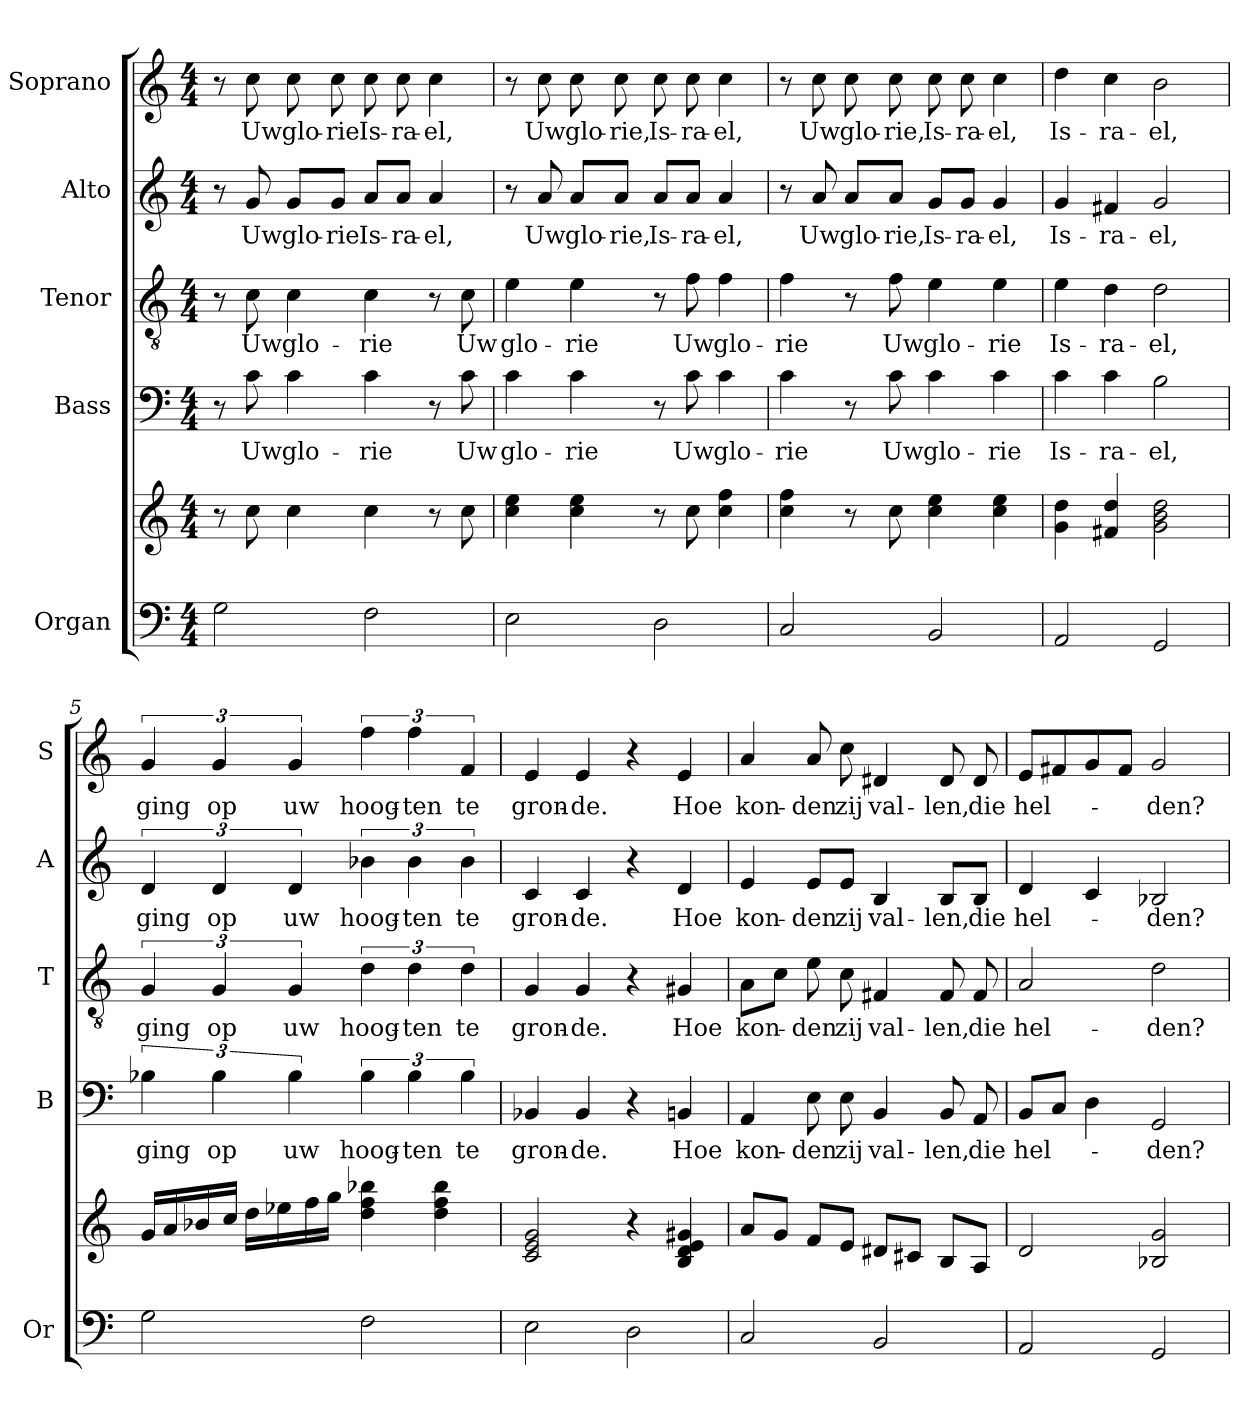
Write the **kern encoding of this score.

**kern	**kern	**kern	**text	**kern	**text	**kern	**text	**kern	**text
*part5	*part5	*part4	*part4	*part3	*part3	*part2	*part2	*part1	*part1
*staff6	*staff5	*staff4	*staff4	*staff3	*staff3	*staff2	*staff2	*staff1	*staff1
*I"Organ	*	*I"Bass	*	*I"Tenor	*	*I"Alto	*	*I"Soprano	*
*I'Or	*	*I'B	*	*I'T	*	*I'A	*	*I'S	*
*clefF4	*clefG2	*clefF4	*	*clefGv2	*	*clefG2	*	*clefG2	*
*k[]	*k[]	*k[]	*	*k[]	*	*k[]	*	*k[]	*
*C:	*C:	*C:	*	*C:	*	*C:	*	*C:	*
*M4/4	*M4/4	*M4/4	*	*M4/4	*	*M4/4	*	*M4/4	*
=1	=1	=1	=1	=1	=1	=1	=1	=1	=1
2G\	8r	8r	.	8r	.	8r	.	8r	.
!	!	!	!LO:LY:b	!	!LO:LY:b	!	!LO:LY:b	!	!LO:LY:b
.	8cc\	8c\	Uw	8c\	Uw	8g/	Uw	8cc\	Uw
!	!	!	!LO:LY:b	!	!LO:LY:b	!	!LO:LY:b	!	!LO:LY:b
.	4cc\	4c\	glo-	4c\	glo-	8g/L	glo-	8cc\	glo-
!	!	!	!	!	!	!	!LO:LY:b	!	!LO:LY:b
.	.	.	.	.	.	8g/J	-rie	8cc\	-rie
!	!	!	!LO:LY:b	!	!LO:LY:b	!	!LO:LY:b	!	!LO:LY:b
2F\	4cc\	4c\	-rie	4c\	-rie	8a/L	Is-	8cc\	Is-
!	!	!	!	!	!	!	!LO:LY:b	!	!LO:LY:b
.	.	.	.	.	.	8a/J	-ra-	8cc\	-ra-
!	!	!	!	!	!	!	!LO:LY:b	!	!LO:LY:b
.	8r	8r	.	8r	.	4a/	-el,	4cc\	-el,
!	!	!	!LO:LY:b	!	!LO:LY:b	!	!	!	!
.	8cc\	8c\	Uw	8c\	Uw	.	.	.	.
=2	=2	=2	=2	=2	=2	=2	=2	=2	=2
!	!	!	!LO:LY:b	!	!LO:LY:b	!	!	!	!
2E\	4cc\ 4ee\	4c\	glo-	4e\	glo-	8r	.	8r	.
!	!	!	!	!	!	!	!LO:LY:b	!	!LO:LY:b
.	.	.	.	.	.	8a/	Uw	8cc\	Uw
!	!	!	!LO:LY:b	!	!LO:LY:b	!	!LO:LY:b	!	!LO:LY:b
.	4cc\ 4ee\	4c\	-rie	4e\	-rie	8a/L	glo-	8cc\	glo-
!	!	!	!	!	!	!	!LO:LY:b	!	!LO:LY:b
.	.	.	.	.	.	8a/J	-rie,	8cc\	-rie,
!	!	!	!	!	!	!	!LO:LY:b	!	!LO:LY:b
2D\	8r	8r	.	8r	.	8a/L	Is-	8cc\	Is-
!	!	!	!LO:LY:b	!	!LO:LY:b	!	!LO:LY:b	!	!LO:LY:b
.	8cc\	8c\	Uw	8f\	Uw	8a/J	-ra-	8cc\	-ra-
!	!	!	!LO:LY:b	!	!LO:LY:b	!	!LO:LY:b	!	!LO:LY:b
.	4cc\ 4ff\	4c\	glo-	4f\	glo-	4a/	-el,	4cc\	-el,
=3	=3	=3	=3	=3	=3	=3	=3	=3	=3
!	!	!	!LO:LY:b	!	!LO:LY:b	!	!	!	!
2C/	4cc\ 4ff\	4c\	-rie	4f\	-rie	8r	.	8r	.
!	!	!	!	!	!	!	!LO:LY:b	!	!LO:LY:b
.	.	.	.	.	.	8a/	Uw	8cc\	Uw
!	!	!	!	!	!	!	!LO:LY:b	!	!LO:LY:b
.	8r	8r	.	8r	.	8a/L	glo-	8cc\	glo-
!	!	!	!LO:LY:b	!	!LO:LY:b	!	!LO:LY:b	!	!LO:LY:b
.	8cc\	8c\	Uw	8f\	Uw	8a/J	-rie,	8cc\	-rie,
!	!	!	!LO:LY:b	!	!LO:LY:b	!	!LO:LY:b	!	!LO:LY:b
2BB/	4cc\ 4ee\	4c\	glo-	4e\	glo-	8g/L	Is-	8cc\	Is-
!	!	!	!	!	!	!	!LO:LY:b	!	!LO:LY:b
.	.	.	.	.	.	8g/J	-ra-	8cc\	-ra-
!	!	!	!LO:LY:b	!	!LO:LY:b	!	!LO:LY:b	!	!LO:LY:b
.	4cc\ 4ee\	4c\	-rie	4e\	-rie	4g/	-el,	4cc\	-el,
=4	=4	=4	=4	=4	=4	=4	=4	=4	=4
!	!	!	!LO:LY:b	!	!LO:LY:b	!	!LO:LY:b	!	!LO:LY:b
2AA/	4g\ 4dd\	4c\	Is-	4e\	Is-	4g/	Is-	4dd\	Is-
!	!	!	!LO:LY:b	!	!LO:LY:b	!	!LO:LY:b	!	!LO:LY:b
.	4f#X/ 4dd/	4c\	-ra-	4d\	-ra-	4f#X/	-ra-	4cc\	-ra-
!	!	!	!LO:LY:b	!	!LO:LY:b	!	!LO:LY:b	!	!LO:LY:b
2GG/	2g\ 2b\ 2dd\	2B\	-el,	2d\	-el,	2g/	-el,	2b\	-el,
!!LO:LB:g=z
=5	=5	=5	=5	=5	=5	=5	=5	=5	=5
!	!	!	!LO:LY:b	!	!LO:LY:b	!	!LO:LY:b	!	!LO:LY:b
2G\	16g/LL	6B-X\	ging	6G/	ging	6d/	ging	6g/	ging
.	16a/	.	.	.	.	.	.	.	.
.	16b-X/	.	.	.	.	.	.	.	.
!	!	!	!LO:LY:b	!	!LO:LY:b	!	!LO:LY:b	!	!LO:LY:b
.	.	6B-\	op	6G/	op	6d/	op	6g/	op
.	16cc/JJ	.	.	.	.	.	.	.	.
.	16dd\LL	.	.	.	.	.	.	.	.
.	16ee-X\	.	.	.	.	.	.	.	.
!	!	!	!LO:LY:b	!	!LO:LY:b	!	!LO:LY:b	!	!LO:LY:b
.	.	6B-\	uw	6G/	uw	6d/	uw	6g/	uw
.	16ff\	.	.	.	.	.	.	.	.
.	16gg\JJ	.	.	.	.	.	.	.	.
!	!	!	!LO:LY:b	!	!LO:LY:b	!	!LO:LY:b	!	!LO:LY:b
2F\	4dd\ 4ff\ 4bb-X\	6B-\	hoog-	6d\	hoog-	6b-X\	hoog-	6ff\	hoog-
!	!	!	!LO:LY:b	!	!LO:LY:b	!	!LO:LY:b	!	!LO:LY:b
.	.	6B-\	-ten	6d\	-ten	6b-\	-ten	6ff\	-ten
.	4dd\ 4ff\ 4bb-\	.	.	.	.	.	.	.	.
!	!	!	!LO:LY:b	!	!LO:LY:b	!	!LO:LY:b	!	!LO:LY:b
.	.	6B-\	te	6d\	te	6b-\	te	6f/	te
=6	=6	=6	=6	=6	=6	=6	=6	=6	=6
!	!	!	!LO:LY:b	!	!LO:LY:b	!	!LO:LY:b	!	!LO:LY:b
2E\	2c/ 2e/ 2g/	4BB-X/	gron-	4G/	gron-	4c/	gron-	4e/	gron-
!	!	!	!LO:LY:b	!	!LO:LY:b	!	!LO:LY:b	!	!LO:LY:b
.	.	4BB-/	-de.	4G/	-de.	4c/	-de.	4e/	-de.
2D\	4r	4r	.	4r	.	4r	.	4r	.
!	!	!	!LO:LY:b	!	!LO:LY:b	!	!LO:LY:b	!	!LO:LY:b
.	4B/ 4d/ 4e/ 4g#X/	4BBn/	Hoe	4G#X/	Hoe	4d/	Hoe	4e/	Hoe
=7	=7	=7	=7	=7	=7	=7	=7	=7	=7
!	!	!	!LO:LY:b	!	!LO:LY:b	!	!LO:LY:b	!	!LO:LY:b
2C/	8a/L	4AA/	kon-	8A\L	kon-	4e/	kon-	4a/	kon-
.	8g/J	.	.	8c\J	.	.	.	.	.
!	!	!	!LO:LY:b	!	!LO:LY:b	!	!LO:LY:b	!	!LO:LY:b
.	8f/L	8E\	-den	8e\	-den	8e/L	-den	8a/	-den
!	!	!	!LO:LY:b	!	!LO:LY:b	!	!LO:LY:b	!	!LO:LY:b
.	8e/J	8E\	zij	8c\	zij	8e/J	zij	8cc\	zij
!	!	!	!LO:LY:b	!	!LO:LY:b	!	!LO:LY:b	!	!LO:LY:b
2BB/	8d#X/L	4BB/	val-	4F#X/	val-	4B/	val-	4d#X/	val-
.	8c#X/J	.	.	.	.	.	.	.	.
!	!	!	!LO:LY:b	!	!LO:LY:b	!	!LO:LY:b	!	!LO:LY:b
.	8B/L	8BB/	-len,	8F#/	-len,	8B/L	-len,	8d#/	-len,
!	!	!	!LO:LY:b	!	!LO:LY:b	!	!LO:LY:b	!	!LO:LY:b
.	8A/J	8AA/	die	8F#/	die	8B/J	die	8d#/	die
=8	=8	=8	=8	=8	=8	=8	=8	=8	=8
!	!	!	!LO:LY:b	!	!LO:LY:b	!	!LO:LY:b	!	!LO:LY:b
2AA/	2d/	8BB/L	hel-	2A/	hel-	4d/	hel-	8e/L	hel-
.	.	8C/J	.	.	.	.	.	8f#X/	.
.	.	4D\	.	.	.	4c/	.	8g/	.
.	.	.	.	.	.	.	.	8f#/J	.
!	!	!	!LO:LY:b	!	!LO:LY:b	!	!LO:LY:b	!	!LO:LY:b
2GG/	2B-X/ 2g/	2GG/	-den?	2d\	-den?	2B-X/	-den?	2g/	-den?
=	=	=	=	=	=	=	=	=	=
*-	*-	*-	*-	*-	*-	*-	*-	*-	*-
